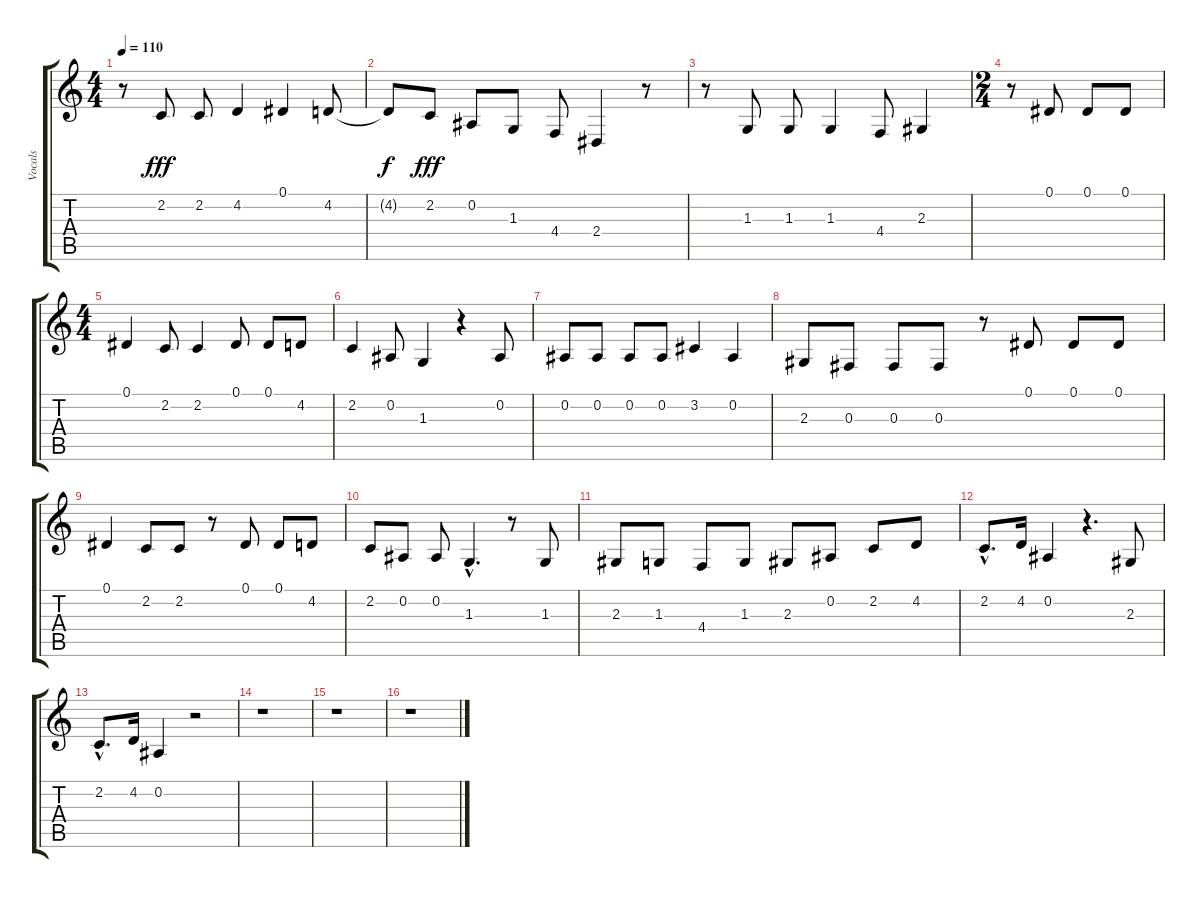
\track ("Vocals" "Vocals") {instrument oboe}
\staff {score tabs}
\tuning (Eb4 Bb3 Gb3 Db3 Ab2 Eb2) {hide}
\ts (4 4)
\tempo 110
\clef g2
\ks c
r.8{dy fff} 2.2.8 2.2.8 4.2.4 0.1.4 4.2.8 |
4.2{t}.8{dy f} 2.2.8{dy fff} 0.2.8 1.3.8 4.4.8 2.4.4 r.8 |
r.8 1.3.8 1.3.8 1.3.4 4.4.8 2.3.4 |
\ts (2 4)
r.8 0.1.8 0.1.8 0.1.8 |
\ts (4 4)
0.1.4 2.2.8 2.2.4 0.1.8 0.1.8 4.2.8 |
2.2.4 0.2.8 1.3.4 r.4 0.2.8 |
0.2.8 0.2.8 0.2.8 0.2.8 3.2.4 0.2.4 |
2.3.8 0.3.8 0.3.8 0.3.8 r.8 0.1.8 0.1.8 0.1.8 |
0.1.4 2.2.8 2.2.8 r.8 0.1.8 0.1.8 4.2.8 |
2.2.8 0.2.8 0.2.8 1.3{hac}.4{d} r.8 1.3.8 |
2.3.8 1.3.8 4.4.8 1.3.8 2.3.8 0.2.8 2.2.8 4.2.8 |
2.2{hac}.8{d} 4.2.16 0.2.4 r.4{d} 2.3.8 |
2.2{hac}.8{d} 4.2.16 0.2.4 r.2 |
r.1 |
r.1 |
r.1
